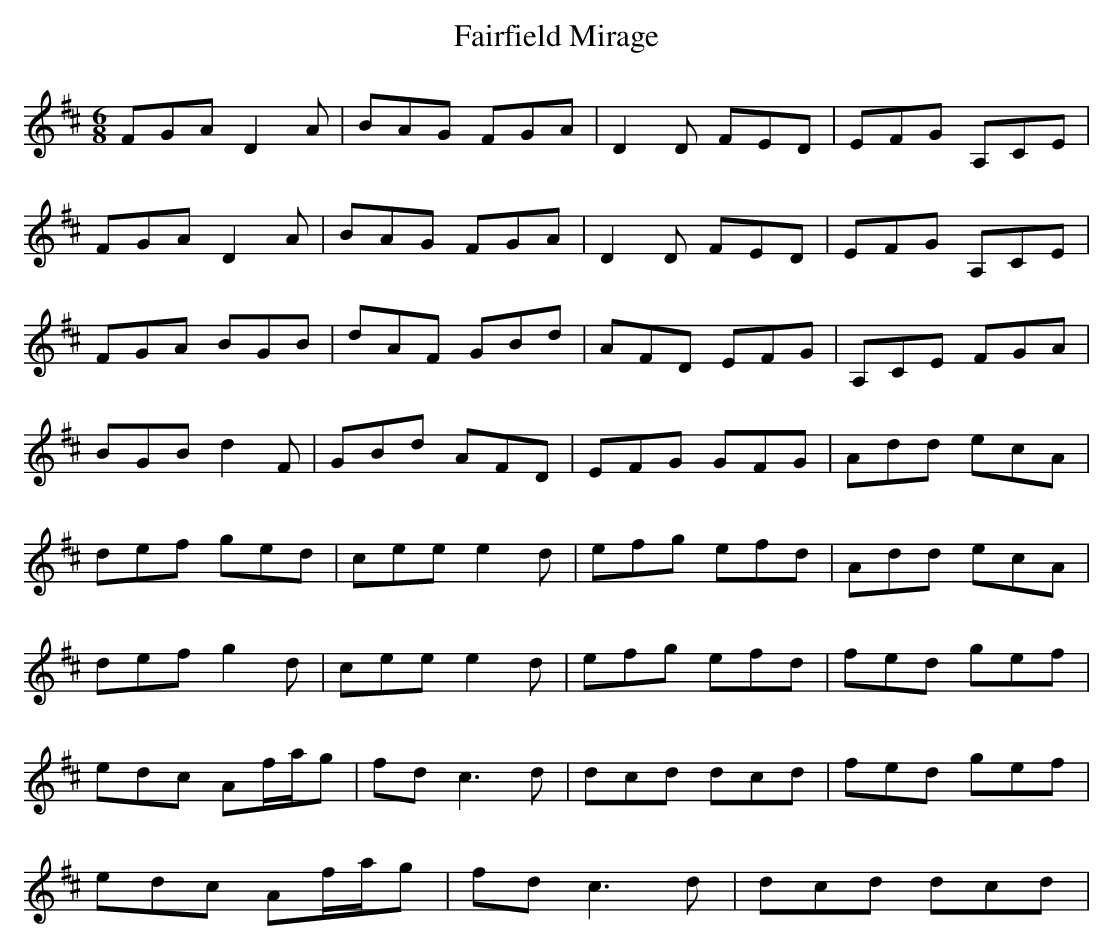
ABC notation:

X:1
T: Fairfield Mirage
M: 6/8
L: 1/8
K: Dmaj
FGAD2A|BAG FGA |D2 D FED|EFG A,CE |
FGAD2A|BAG FGA |D2 D FED|EFG A,CE |
FGA BGB | dAF GBd | AFD EFG | A,CE FGA|
BGBd2F|GBd AFD | EFG GFG | Add ecA|
def ged | ceee2d | efg efd |Add ecA|
defg2d|ceee2d|efg efd | fed gef |
edc Af/a/g|fdc3d|dcd dcd | fed gef |
edc Af/a/g|fdc3d|dcd dcd |
